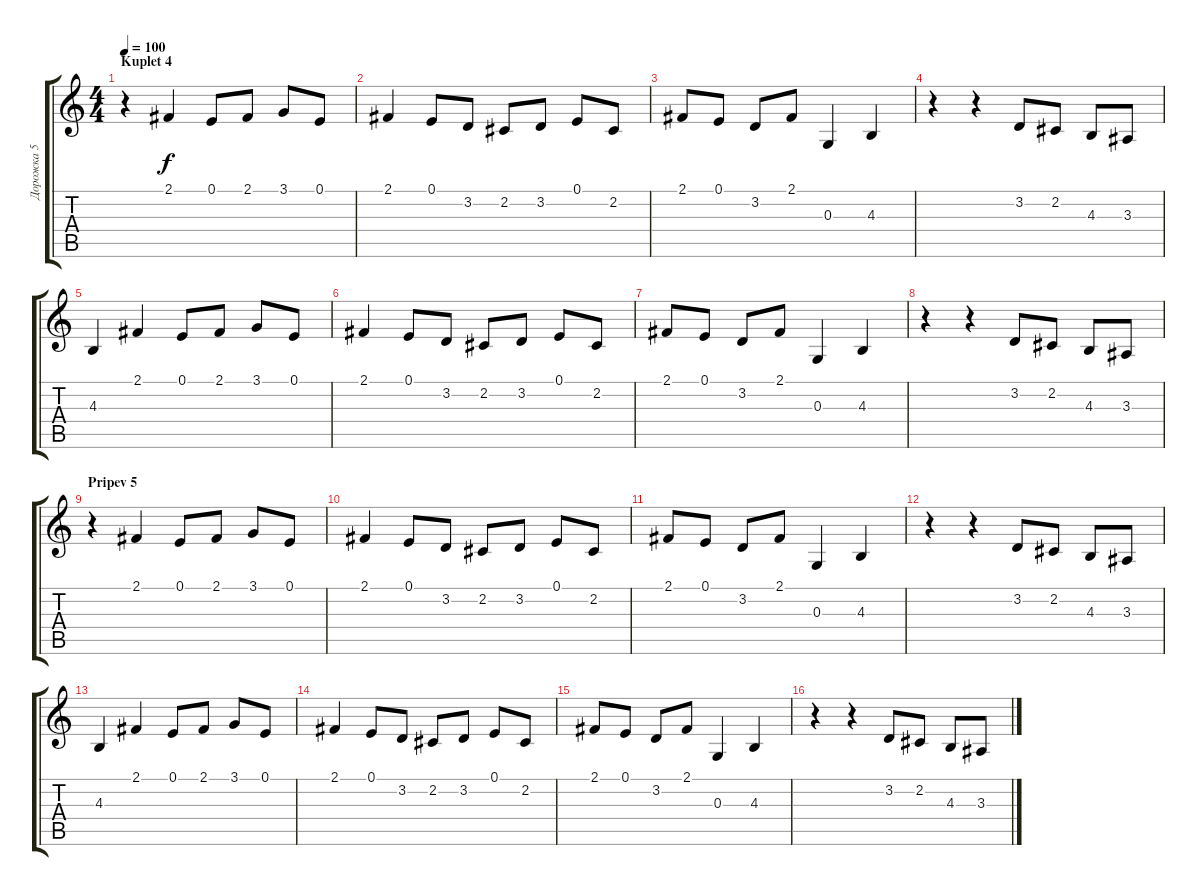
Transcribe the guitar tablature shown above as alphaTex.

\track ("Дорожка 5" "Дорожка 5") {instrument viola}
\staff {score tabs}
\tuning (E4 B3 G3 D3 A2 E2) {hide}
\ts (4 4)
\section ("" "Kuplet 4")
\tempo 100
\clef g2
\ks c
r.4{dy f} 2.1.4 0.1.8 2.1.8 3.1.8 0.1.8 |
2.1.4 0.1.8 3.2.8 2.2.8 3.2.8 0.1.8 2.2.8 |
2.1.8 0.1.8 3.2.8 2.1.8 0.3.4 4.3.4 |
r.4 r.4 3.2.8 2.2.8 4.3.8 3.3.8 |
4.3.4 2.1.4 0.1.8 2.1.8 3.1.8 0.1.8 |
2.1.4 0.1.8 3.2.8 2.2.8 3.2.8 0.1.8 2.2.8 |
2.1.8 0.1.8 3.2.8 2.1.8 0.3.4 4.3.4 |
r.4 r.4 3.2.8 2.2.8 4.3.8 3.3.8 |
\section ("" "Pripev 5")
r.4 2.1.4 0.1.8 2.1.8 3.1.8 0.1.8 |
2.1.4 0.1.8 3.2.8 2.2.8 3.2.8 0.1.8 2.2.8 |
2.1.8 0.1.8 3.2.8 2.1.8 0.3.4 4.3.4 |
r.4 r.4 3.2.8 2.2.8 4.3.8 3.3.8 |
4.3.4 2.1.4 0.1.8 2.1.8 3.1.8 0.1.8 |
2.1.4 0.1.8 3.2.8 2.2.8 3.2.8 0.1.8 2.2.8 |
2.1.8 0.1.8 3.2.8 2.1.8 0.3.4 4.3.4 |
r.4 r.4 3.2.8 2.2.8 4.3.8 3.3.8
